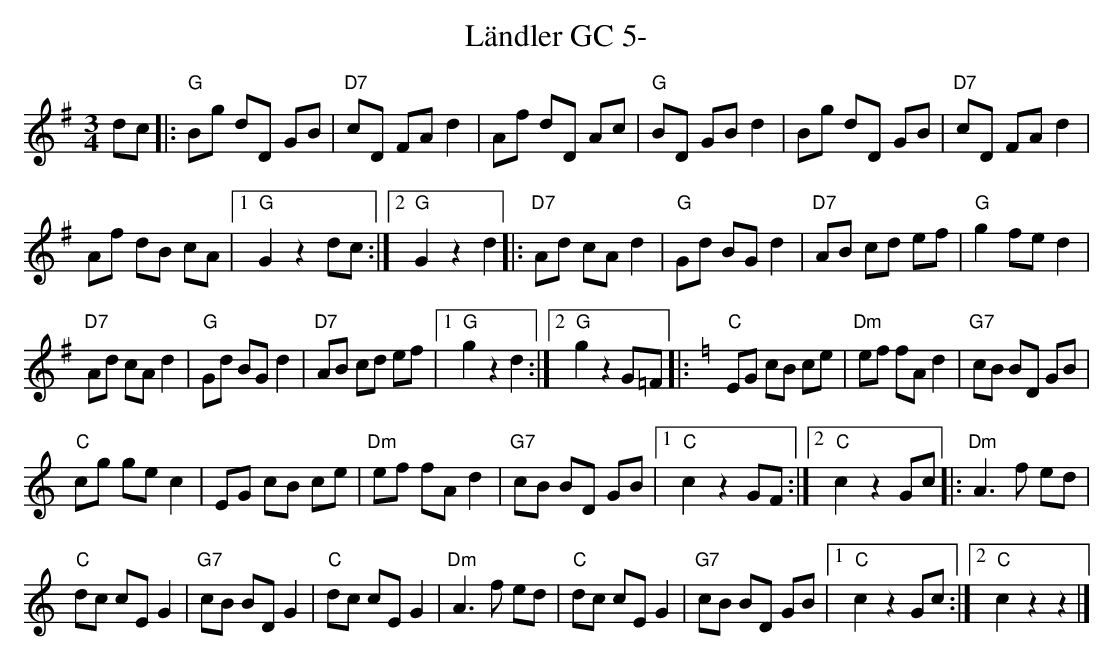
X:1
T:Ländler GC 5-
M:3/4
L:1/8
K:Gmaj
dc |: "G"Bg dD GB | "D7"cD FA d2 | Af dD Ac | "G"BD GB d2 | Bg dD GB | "D7"cD FA d2 |
Af dB cA |1 "G"G2z2dc :|2 "G"G2z2d2 |:"D7"Ad cA d2 | "G"Gd BG d2 | "D7"AB cd ef | "G"g2fe d2 |
"D7"Ad cA d2 | "G"Gd BG d2 | "D7"AB cd ef |1 "G"g2z2d2 :|2 "G"g2z2 G=F |:[K:Cmaj] "C"EG cB ce | "Dm"ef fA d2 | "G7"cB BD GB |
"C"cg ge c2 | EG cB ce | "Dm"ef fA d2 | "G7"cB BD GB |1 "C"c2z2GF :|2 "C"c2z2Gc |: "Dm"A3f ed |
"C"dc cE G2 | "G7"cB BD G2 | "C"dc cE G2 | "Dm"A3f ed | "C"dc cE G2 | "G7"cB BD GB |1 "C"c2z2Gc :|2 "C"c2z2z2 |]
